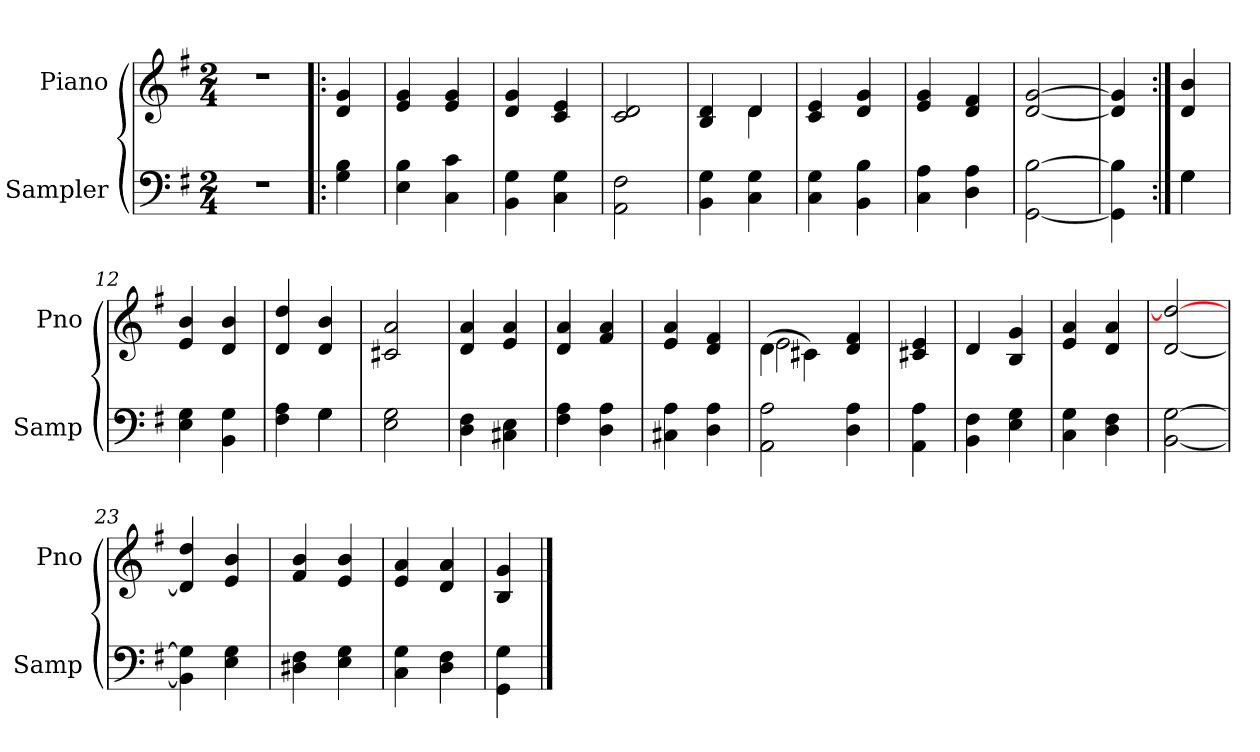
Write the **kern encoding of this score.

**kern	**kern
*part2	*part1
*staff2	*staff1
*I"Sampler	*I"Piano
*I'Samp	*I'Pno
*clefF4	*clefG2
*k[f#]	*k[f#]
*G:	*G:
*M2/4	*M2/4
=1	=1
2r	2r
=2!|:	=2!|:
4G 4B	4d/ 4g/
=3	=3
4E 4B	4e/ 4g/
4C 4c	4e/ 4g/
=4	=4
4BB 4G	4d/ 4g/
4C\ 4G\	4c/ 4e/
=5	=5
2AA\ 2F#\	2c/ 2d/
=6	=6
*	*^
4BB\ 4G\	4B/ 4d/	4ryy
4C\ 4G\	4d/	4d
*	*v	*v
=7	=7
4C\ 4G\	4c/ 4e/
4BB\ 4B\	4d/ 4g/
=8	=8
4C\ 4A\	4e/ 4g/
4D\ 4A\	4d/ 4f#/
=9	=9
[2GG\ [2B\	[2d/ [2g/
=10	=10
4GG\] 4B\]	4d/] 4g/]
=11:|!	=11:|!
*^	*
4G\	4G	4d 4b
*v	*v	*
=12	=12
4E\ 4G\	4e/ 4b/
4BB\ 4G\	4d/ 4b/
=13	=13
*^	*
4F#\ 4A\	4ryy	4d/ 4dd/
4G\	4G	4d/ 4b/
*v	*v	*
=14	=14
2E\ 2G\	2c#X/ 2a/
=15	=15
4D\ 4F#\	4d/ 4a/
4C#X\ 4E\	4e/ 4a/
=16	=16
4F#\ 4A\	4d/ 4a/
4D\ 4A\	4f#/ 4a/
=17	=17
4C#X\ 4A\	4e/ 4a/
4D\ 4A\	4d/ 4f#/
=18	=18
*	*^
2AA\ 2A\	(4d\	2e
.	4c#X\)	.
4D\ 4A\	4d/ 4f#/	4ryy
*	*v	*v
=19	=19
4AA\ 4A\	4c#X/ 4e/
=20	=20
4BB\ 4F#\	4d/
4E\ 4G\	4B/ 4g/
=21	=21
4C\ 4G\	4e/ 4a/
4D\ 4F#\	4d/ 4a/
=22	=22
[2BB\ [2G\	[2d/ 2dd/_
=23	=23
4BB\] 4G\]	4d/] 4dd/
4E\ 4G\	4e/ 4b/
=24	=24
4D#X\ 4F#\	4f#/ 4b/
4E\ 4G\	4e/ 4b/
=25	=25
4C\ 4G\	4e/ 4a/
4D\ 4F#\	4d/ 4a/
=26	=26
4GG\ 4G\	4B/ 4g/
==	==
*-	*-
